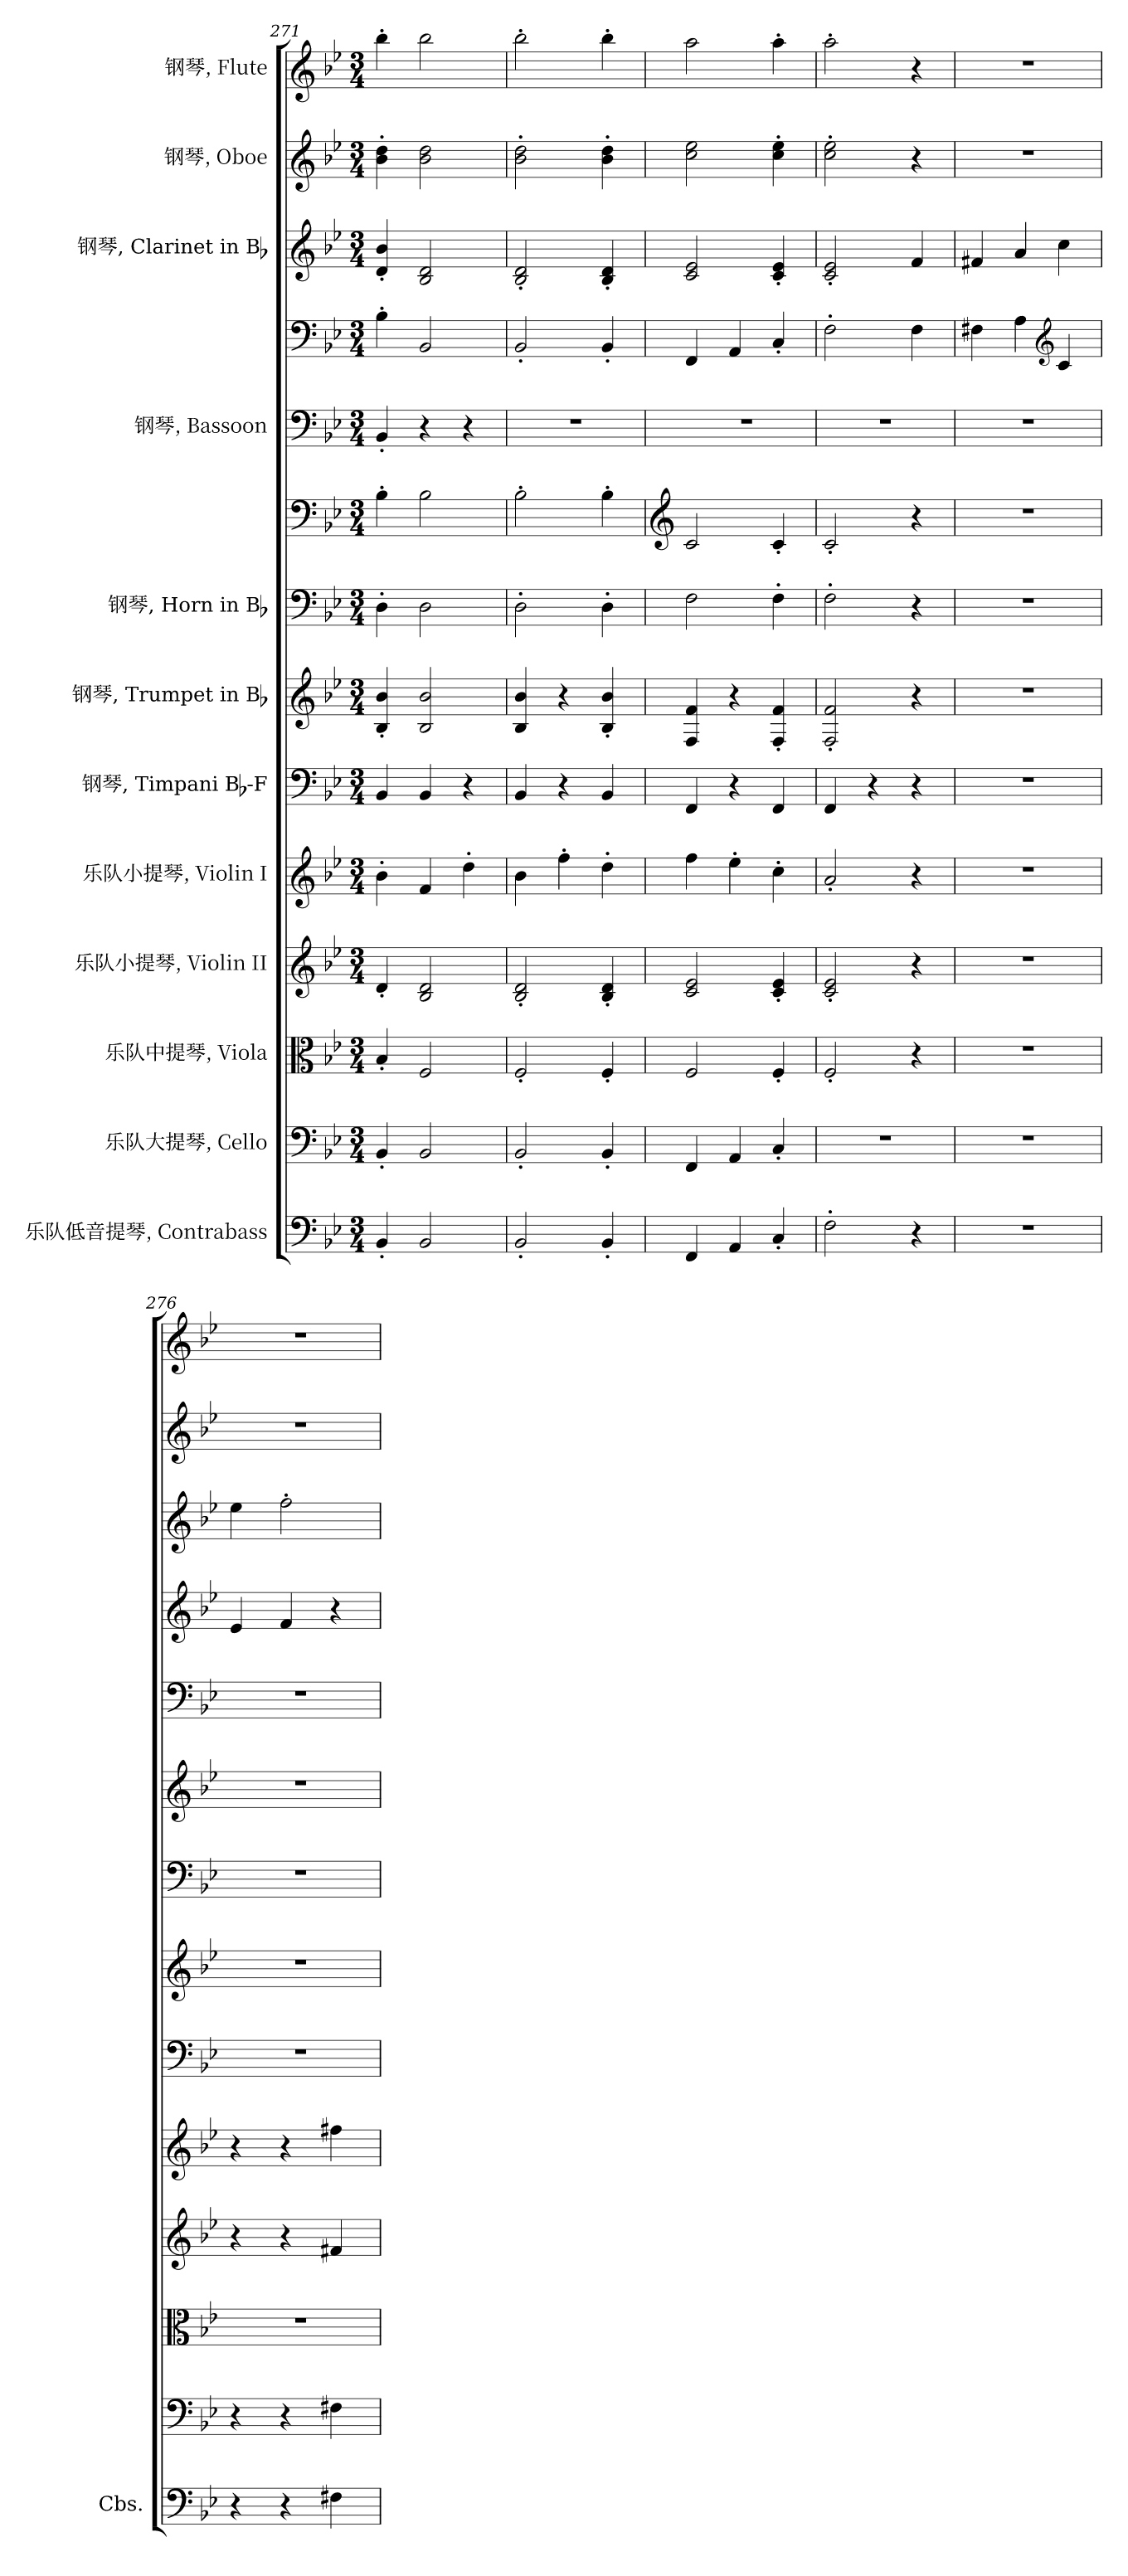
**kern	**kern	**kern	**kern	**kern	**kern	**kern	**kern	**kern	**kern	**kern	**kern	**kern	**kern
*part12	*part11	*part10	*part9	*part8	*part7	*part6	*part5	*part5	*part4	*part4	*part3	*part2	*part1
*staff14	*staff13	*staff12	*staff11	*staff10	*staff9	*staff8	*staff7	*staff6	*staff5	*staff4	*staff3	*staff2	*staff1
*I"乐队低音提琴, Contrabass	*I"乐队大提琴, Cello	*I"乐队中提琴, Viola	*I"乐队小提琴, Violin II	*I"乐队小提琴, Violin I	*I"钢琴, Timpani Bb-F	*I"钢琴, Trumpet in Bb	*I"钢琴, Horn in Bb	*	*I"钢琴, Bassoon	*	*I"钢琴, Clarinet in Bb	*I"钢琴, Oboe	*I"钢琴, Flute
*I'Cbs.	*	*	*	*	*	*	*	*	*	*	*	*	*
*clefF4	*clefF4	*clefC3	*clefG2	*clefG2	*clefF4	*clefG2	*clefF4	*clefF4	*clefF4	*clefF4	*clefG2	*clefG2	*clefG2
*ITrd7c12	*	*	*	*	*	*	*	*	*	*	*	*	*
*k[b-e-]	*k[b-e-]	*k[b-e-]	*k[b-e-]	*k[b-e-]	*k[b-e-]	*k[b-e-]	*k[b-e-]	*k[b-e-]	*k[b-e-]	*k[b-e-]	*k[b-e-]	*k[b-e-]	*k[b-e-]
*M3/4	*M3/4	*M3/4	*M3/4	*M3/4	*M3/4	*M3/4	*M3/4	*M3/4	*M3/4	*M3/4	*M3/4	*M3/4	*M3/4
=271	=271	=271	=271	=271	=271	=271	=271	=271	=271	=271	=271	=271	=271
4BBB-'/	4BB-'/	4B-'/	4d'/	4b-'\	4BB-/	4B-/' 4b-/'	4D'\	4B-'\	4BB-'/	4B-'\	4d/' 4b-/'	4b-\' 4dd\'	4bb-'\
2BBB-/	2BB-/	2F/	2B-/ 2d/	4f/	4BB-/	2B-/ 2b-/	2D\	2B-\	4r	2BB-/	2B-/ 2d/	2b-\ 2dd\	2bb-\
.	.	.	.	4dd'\	4r	.	.	.	4r	.	.	.	.
=272	=272	=272	=272	=272	=272	=272	=272	=272	=272	=272	=272	=272	=272
2BBB-'/	2BB-'/	2F'/	2B-/' 2d/'	4b-\	4BB-/	4B-/ 4b-/	2D'\	2B-'\	2.r	2BB-'/	2B-/' 2d/'	2b-\' 2dd\'	2bb-'\
.	.	.	.	4ff'\	4r	4r	.	.	.	.	.	.	.
4BBB-'/	4BB-'/	4F'/	4B-/' 4d/'	4dd'\	4BB-/	4B-/' 4b-/'	4D'\	4B-'\	.	4BB-'/	4B-/' 4d/'	4b-\' 4dd\'	4bb-'\
=273	=273	=273	=273	=273	=273	=273	=273	=273	=273	=273	=273	=273	=273
*	*	*	*	*	*	*	*	*clefG2	*	*	*	*	*
4FFF/	4FF/	2F/	2c/ 2e-/	4ff\	4FF/	4F/ 4f/	2F\	2c/	2.r	4FF/	2c/ 2e-/	2cc\ 2ee-\	2aa\
4AAA/	4AA/	.	.	4ee-'\	4r	4r	.	.	.	4AA/	.	.	.
4CC'/	4C'/	4F'/	4c/' 4e-/'	4cc'\	4FF/	4F/' 4f/'	4F'\	4c'/	.	4C'/	4c/' 4e-/'	4cc\' 4ee-\'	4aa'\
=274	=274	=274	=274	=274	=274	=274	=274	=274	=274	=274	=274	=274	=274
2FF'\	2.r	2F'/	2c/' 2e-/'	2a'/	4FF/	2F/' 2f/'	2F'\	2c'/	2.r	2F'\	2c/' 2e-/'	2cc\' 2ee-\'	2aa'\
.	.	.	.	.	4r	.	.	.	.	.	.	.	.
*	*	*	*	*	*	*	*	*	*	*	*	*	*MM300
4r	.	4r	4r	4r	4r	4r	4r	4r	.	4F\	4f/	4r	4r
=275	=275	=275	=275	=275	=275	=275	=275	=275	=275	=275	=275	=275	=275
2.r	2.r	2.r	2.r	2.r	2.r	2.r	2.r	2.r	2.r	4F#X\	4f#X/	2.r	2.r
.	.	.	.	.	.	.	.	.	.	4A\	4a/	.	.
*	*	*	*	*	*	*	*	*	*	*clefG2	*	*	*
.	.	.	.	.	.	.	.	.	.	4c/	4cc\	.	.
=276	=276	=276	=276	=276	=276	=276	=276	=276	=276	=276	=276	=276	=276
4r	4r	2.r	4r	4r	2.r	2.r	2.r	2.r	2.r	4e-/	4ee-\	2.r	2.r
4r	4r	.	4r	4r	.	.	.	.	.	4f/	2ff'\	.	.
4FF#X\	4F#X\	.	4f#X/	4ff#X\	.	.	.	.	.	4r	.	.	.
=	=	=	=	=	=	=	=	=	=	=	=	=	=
*-	*-	*-	*-	*-	*-	*-	*-	*-	*-	*-	*-	*-	*-
